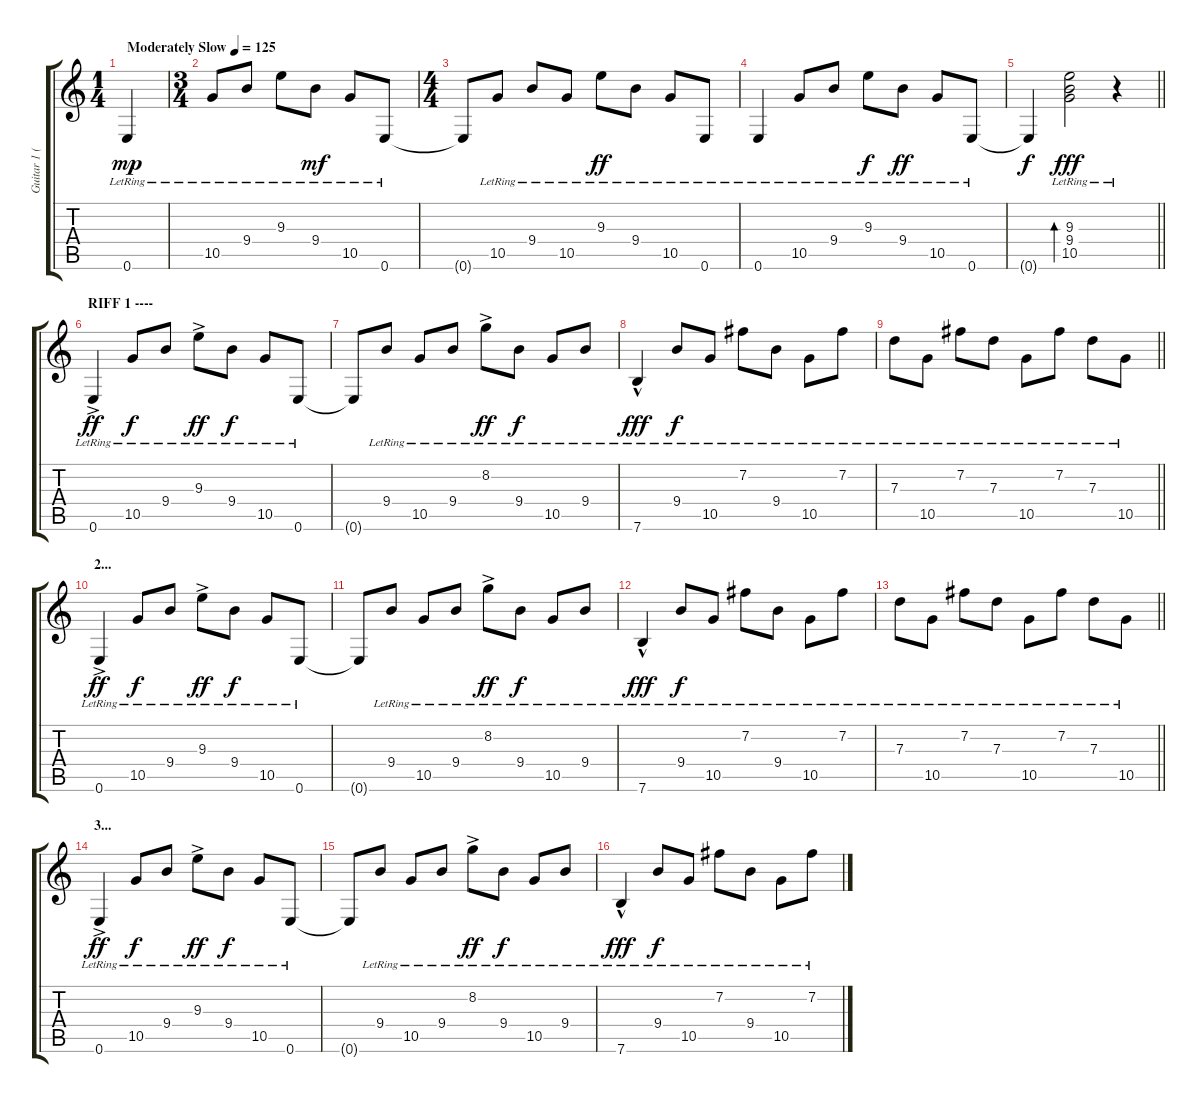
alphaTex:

\track ("Guitar 1 (main rhythm)" "Guitar 1 (") {instrument acousticguitarnylon}
\staff {score tabs}
\tuning (E4 B3 G3 D3 A2 E2) {hide}
\ts (1 4)
\tempo (125 "Moderately Slow")
\clef g2
\ks c
0.6{lr}.4{dy mp instrument acousticguitarnylon} |
\ts (3 4)
10.5{lr}.8 9.4{lr}.8 9.3{lr}.8 9.4{lr}.8{dy mf} 10.5{lr}.8 0.6{lr}.8 |
\ts (4 4)
0.6{t}.8 10.5{lr}.8 9.4{lr}.8 10.5{lr}.8 9.3{lr}.8{dy ff} 9.4{lr}.8 10.5{lr}.8 0.6{lr}.8 |
0.6{lr}.4 10.5{lr}.8 9.4{lr}.8 9.3{lr}.8{dy f} 9.4{lr}.8{dy ff} 10.5{lr}.8 0.6{lr}.8 |
\barLineRight lightlight
0.6{t}.4{dy f} (9.3{lr} 9.4{lr} 10.5{lr}).2{bd 480 dy fff} r.4 |
\section ("" "RIFF 1 ----")
0.6{ac lr}.4{dy ff} 10.5{lr}.8{dy f} 9.4{lr}.8 9.3{ac lr}.8{dy ff} 9.4{lr}.8{dy f} 10.5{lr}.8 0.6{lr}.8 |
0.6{t}.8 9.4{lr}.8 10.5{lr}.8 9.4{lr}.8 8.2{ac lr}.8{dy ff} 9.4{lr}.8{dy f} 10.5{lr}.8 9.4{lr}.8 |
7.6{hac lr}.4{dy fff} 9.4{lr}.8{dy f} 10.5{lr}.8 7.2{lr}.8 9.4{lr}.8 10.5{lr}.8 7.2{lr}.8 |
\barLineRight lightlight
7.3{lr}.8 10.5{lr}.8 7.2{lr}.8 7.3{lr}.8 10.5{lr}.8 7.2{lr}.8 7.3{lr}.8 10.5{lr}.8 |
\section ("" "2...")
0.6{ac lr}.4{dy ff} 10.5{lr}.8{dy f} 9.4{lr}.8 9.3{ac lr}.8{dy ff} 9.4{lr}.8{dy f} 10.5{lr}.8 0.6{lr}.8 |
0.6{t}.8 9.4{lr}.8 10.5{lr}.8 9.4{lr}.8 8.2{ac lr}.8{dy ff} 9.4{lr}.8{dy f} 10.5{lr}.8 9.4{lr}.8 |
7.6{hac lr}.4{dy fff} 9.4{lr}.8{dy f} 10.5{lr}.8 7.2{lr}.8 9.4{lr}.8 10.5{lr}.8 7.2{lr}.8 |
\barLineRight lightlight
7.3{lr}.8 10.5{lr}.8 7.2{lr}.8 7.3{lr}.8 10.5{lr}.8 7.2{lr}.8 7.3{lr}.8 10.5{lr}.8 |
\section ("" "3...")
0.6{ac lr}.4{dy ff} 10.5{lr}.8{dy f} 9.4{lr}.8 9.3{ac lr}.8{dy ff} 9.4{lr}.8{dy f} 10.5{lr}.8 0.6{lr}.8 |
0.6{t}.8 9.4{lr}.8 10.5{lr}.8 9.4{lr}.8 8.2{ac lr}.8{dy ff} 9.4{lr}.8{dy f} 10.5{lr}.8 9.4{lr}.8 |
7.6{hac lr}.4{dy fff} 9.4{lr}.8{dy f} 10.5{lr}.8 7.2{lr}.8 9.4{lr}.8 10.5{lr}.8 7.2{lr}.8
